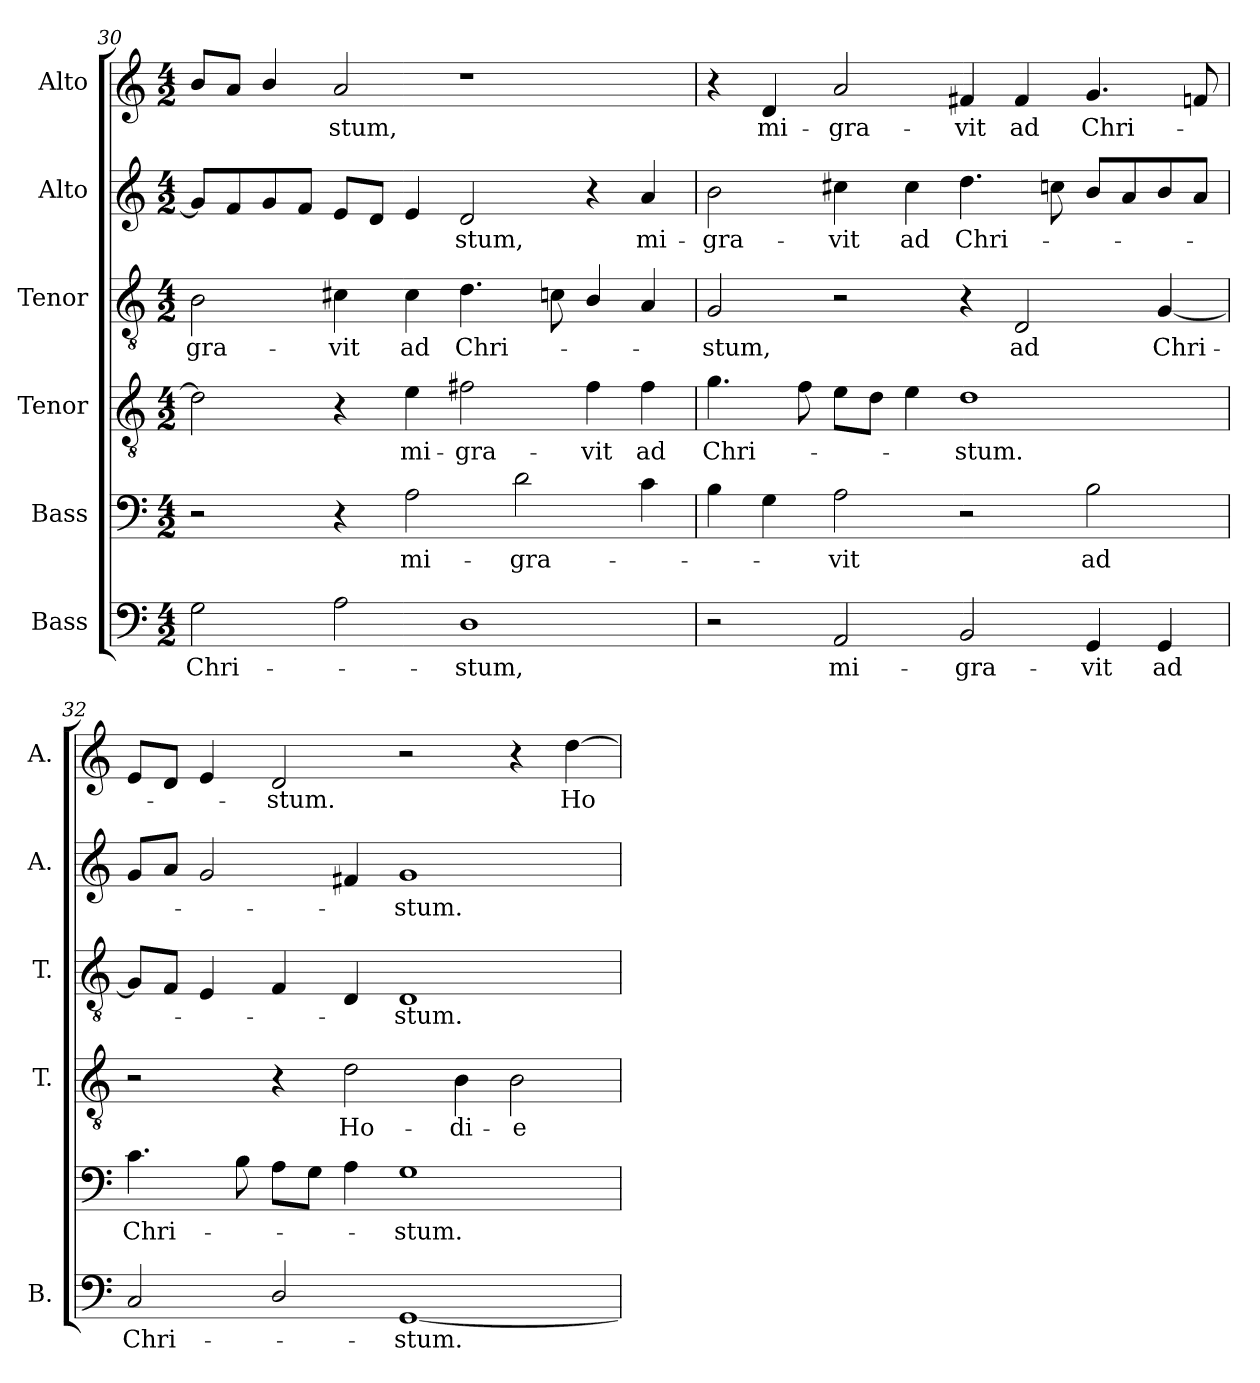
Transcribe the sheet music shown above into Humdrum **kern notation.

**kern	**text	**kern	**text	**kern	**text	**kern	**text	**kern	**text	**kern	**text
*part6	*part6	*part5	*part5	*part4	*part4	*part3	*part3	*part2	*part2	*part1	*part1
*staff6	*staff6	*staff5	*staff5	*staff4	*staff4	*staff3	*staff3	*staff2	*staff2	*staff1	*staff1
*I"Bass	*	*I"Bass	*	*I"Tenor	*	*I"Tenor	*	*I"Alto	*	*I"Alto	*
*I'B.	*	*	*	*I'T.	*	*I'T.	*	*I'A.	*	*I'A.	*
!!LO:LB:g=z
*clefF4	*	*clefF4	*	*clefGv2	*	*clefGv2	*	*clefG2	*	*clefG2	*
*	*	*	*	*ITrd7c12	*	*ITrd7c12	*	*	*	*	*
*k[]	*	*k[]	*	*k[]	*	*k[]	*	*k[]	*	*k[]	*
*C:	*	*C:	*	*C:	*	*C:	*	*C:	*	*C:	*
*M4/2	*	*M4/2	*	*M4/2	*	*M4/2	*	*M4/2	*	*M4/2	*
=30	=30	=30	=30	=30	=30	=30	=30	=30	=30	=30	=30
!	!LO:LY:b:color=#000000	!	!	!	!	!	!	!	!	!	!
!	!	!	!	!	!	!	!LO:LY:b:color=#000000	!	!	!	!
2Gi\	Chri-	2r	.	2Di\]	.	2BBi\	-gra-	8gi/L]	.	8bi/L	.
.	.	.	.	.	.	.	.	8fi/	.	8ai/J	.
.	.	.	.	.	.	.	.	8gi/	.	4bi/	.
.	.	.	.	.	.	.	.	8fi/J	.	.	.
!	!	!	!	!	!	!	!LO:LY:b:color=#000000	!	!	!	!
!	!	!	!	!	!	!	!	!	!	!	!LO:LY:b:color=#000000
2Ai\	.	4r	.	4r	.	4C#Xi\	-vit	8ei/L	.	2ai/	-stum,
.	.	.	.	.	.	.	.	8di/J	.	.	.
!	!	!	!LO:LY:b:color=#000000	!	!	!	!	!	!	!	!
!	!	!	!	!	!LO:LY:b:color=#000000	!	!	!	!	!	!
!	!	!	!	!	!	!	!LO:LY:b:color=#000000	!	!	!	!
.	.	2Ai\	mi-	4Ei\	mi-	4C#i\	ad	4ei/	.	.	.
!	!LO:LY:b:color=#000000	!	!	!	!	!	!	!	!	!	!
!	!	!	!	!	!LO:LY:b:color=#000000	!	!	!	!	!	!
!	!	!	!	!	!	!	!LO:LY:b:color=#000000	!	!	!	!
!	!	!	!	!	!	!	!	!	!LO:LY:b:color=#000000	!	!
1Di	-stum,	.	.	2F#Xi\	-gra-	4.Di\	Chri-	2di/	-stum,	1r	.
!	!	!	!LO:LY:b:color=#000000	!	!	!	!	!	!	!	!
.	.	2di\	-gra-	.	.	.	.	.	.	.	.
.	.	.	.	.	.	8Cni\	.	.	.	.	.
!	!	!	!	!	!LO:LY:b:color=#000000	!	!	!	!	!	!
.	.	.	.	4F#i\	-vit	4BBi/	.	4r	.	.	.
!	!	!	!	!	!LO:LY:b:color=#000000	!	!	!	!	!	!
!	!	!	!	!	!	!	!	!	!LO:LY:b:color=#000000	!	!
.	.	4ci\	.	4F#i\	ad	4AAi/	.	4ai/	mi-	.	.
=31	=31	=31	=31	=31	=31	=31	=31	=31	=31	=31	=31
!	!	!	!	!	!LO:LY:b:color=#000000	!	!	!	!	!	!
!	!	!	!	!	!	!	!LO:LY:b:color=#000000	!	!	!	!
!	!	!	!	!	!	!	!	!	!LO:LY:b:color=#000000	!	!
2r	.	4Bi\	.	4.Gi\	Chri-	2GGi/	-stum,	2bi\	-gra-	4r	.
!	!	!	!	!	!	!	!	!	!	!	!LO:LY:b:color=#000000
.	.	4Gi\	.	.	.	.	.	.	.	4di/	mi-
.	.	.	.	8Fi\	.	.	.	.	.	.	.
!	!LO:LY:b:color=#000000	!	!	!	!	!	!	!	!	!	!
!	!	!	!LO:LY:b:color=#000000	!	!	!	!	!	!	!	!
!	!	!	!	!	!	!	!	!	!LO:LY:b:color=#000000	!	!
!	!	!	!	!	!	!	!	!	!	!	!LO:LY:b:color=#000000
2AAi/	mi-	2Ai\	-vit	8Ei\L	.	2r	.	4cc#Xi\	-vit	2ai/	-gra-
.	.	.	.	8Di\J	.	.	.	.	.	.	.
!	!	!	!	!	!	!	!	!	!LO:LY:b:color=#000000	!	!
.	.	.	.	4Ei\	.	.	.	4cc#i\	ad	.	.
!	!LO:LY:b:color=#000000	!	!	!	!	!	!	!	!	!	!
!	!	!	!	!	!LO:LY:b:color=#000000	!	!	!	!	!	!
!	!	!	!	!	!	!	!	!	!LO:LY:b:color=#000000	!	!
!	!	!	!	!	!	!	!	!	!	!	!LO:LY:b:color=#000000
2BBi/	-gra-	2r	.	1Di	-stum.	4r	.	4.ddi\	Chri-	4f#Xi/	-vit
!	!	!	!	!	!	!	!LO:LY:b:color=#000000	!	!	!	!
!	!	!	!	!	!	!	!	!	!	!	!LO:LY:b:color=#000000
.	.	.	.	.	.	2DDi/	ad	.	.	4f#i/	ad
.	.	.	.	.	.	.	.	8ccni\	.	.	.
!	!LO:LY:b:color=#000000	!	!	!	!	!	!	!	!	!	!
!	!	!	!LO:LY:b:color=#000000	!	!	!	!	!	!	!	!
!	!	!	!	!	!	!	!	!	!	!	!LO:LY:b:color=#000000
4GGi/	-vit	2Bi\	ad	.	.	.	.	8bi/L	.	4.gi/	Chri-
.	.	.	.	.	.	.	.	8ai/	.	.	.
!	!LO:LY:b:color=#000000	!	!	!	!	!	!	!	!	!	!
!	!	!	!	!	!	!	!LO:LY:b:color=#000000	!	!	!	!
4GGi/	ad	.	.	.	.	[4GGi/	Chri-	8bi/	.	.	.
.	.	.	.	.	.	.	.	8ai/J	.	8fni/	.
=32	=32	=32	=32	=32	=32	=32	=32	=32	=32	=32	=32
!	!LO:LY:b:color=#000000	!	!	!	!	!	!	!	!	!	!
!	!	!	!LO:LY:b:color=#000000	!	!	!	!	!	!	!	!
2Ci/	Chri-	4.ci\	Chri-	2r	.	8GGi/L]	.	8gi/L	.	8ei/L	.
.	.	.	.	.	.	8FFi/J	.	8ai/J	.	8di/J	.
.	.	.	.	.	.	4EEi/	.	2gi/	.	4ei/	.
.	.	8Bi\	.	.	.	.	.	.	.	.	.
!	!	!	!	!	!	!	!	!	!	!	!LO:LY:b:color=#000000
2Di/	.	8Ai\L	.	4r	.	4FFi/	.	.	.	2di/	-stum.
.	.	8Gi\J	.	.	.	.	.	.	.	.	.
!	!	!	!	!	!LO:LY:b:color=#000000	!	!	!	!	!	!
.	.	4Ai\	.	2Di\	Ho-	4DDi/	.	4f#Xi/	.	.	.
!	!LO:LY:b:color=#000000	!	!	!	!	!	!	!	!	!	!
!	!	!	!LO:LY:b:color=#000000	!	!	!	!	!	!	!	!
!	!	!	!	!	!	!	!LO:LY:b:color=#000000	!	!	!	!
!	!	!	!	!	!	!	!	!	!LO:LY:b:color=#000000	!	!
[1GGi	-stum.	1Gi	-stum.	.	.	1DDi	-stum.	1gi	-stum.	2r	.
!	!	!	!	!	!LO:LY:b:color=#000000	!	!	!	!	!	!
.	.	.	.	4BBi\	-di-	.	.	.	.	.	.
!	!	!	!	!	!LO:LY:b:color=#000000	!	!	!	!	!	!
.	.	.	.	2BBi\	-e	.	.	.	.	4r	.
!	!	!	!	!	!	!	!	!	!	!	!LO:LY:b:color=#000000
.	.	.	.	.	.	.	.	.	.	[4ddi\	Ho-
=	=	=	=	=	=	=	=	=	=	=	=
*-	*-	*-	*-	*-	*-	*-	*-	*-	*-	*-	*-
